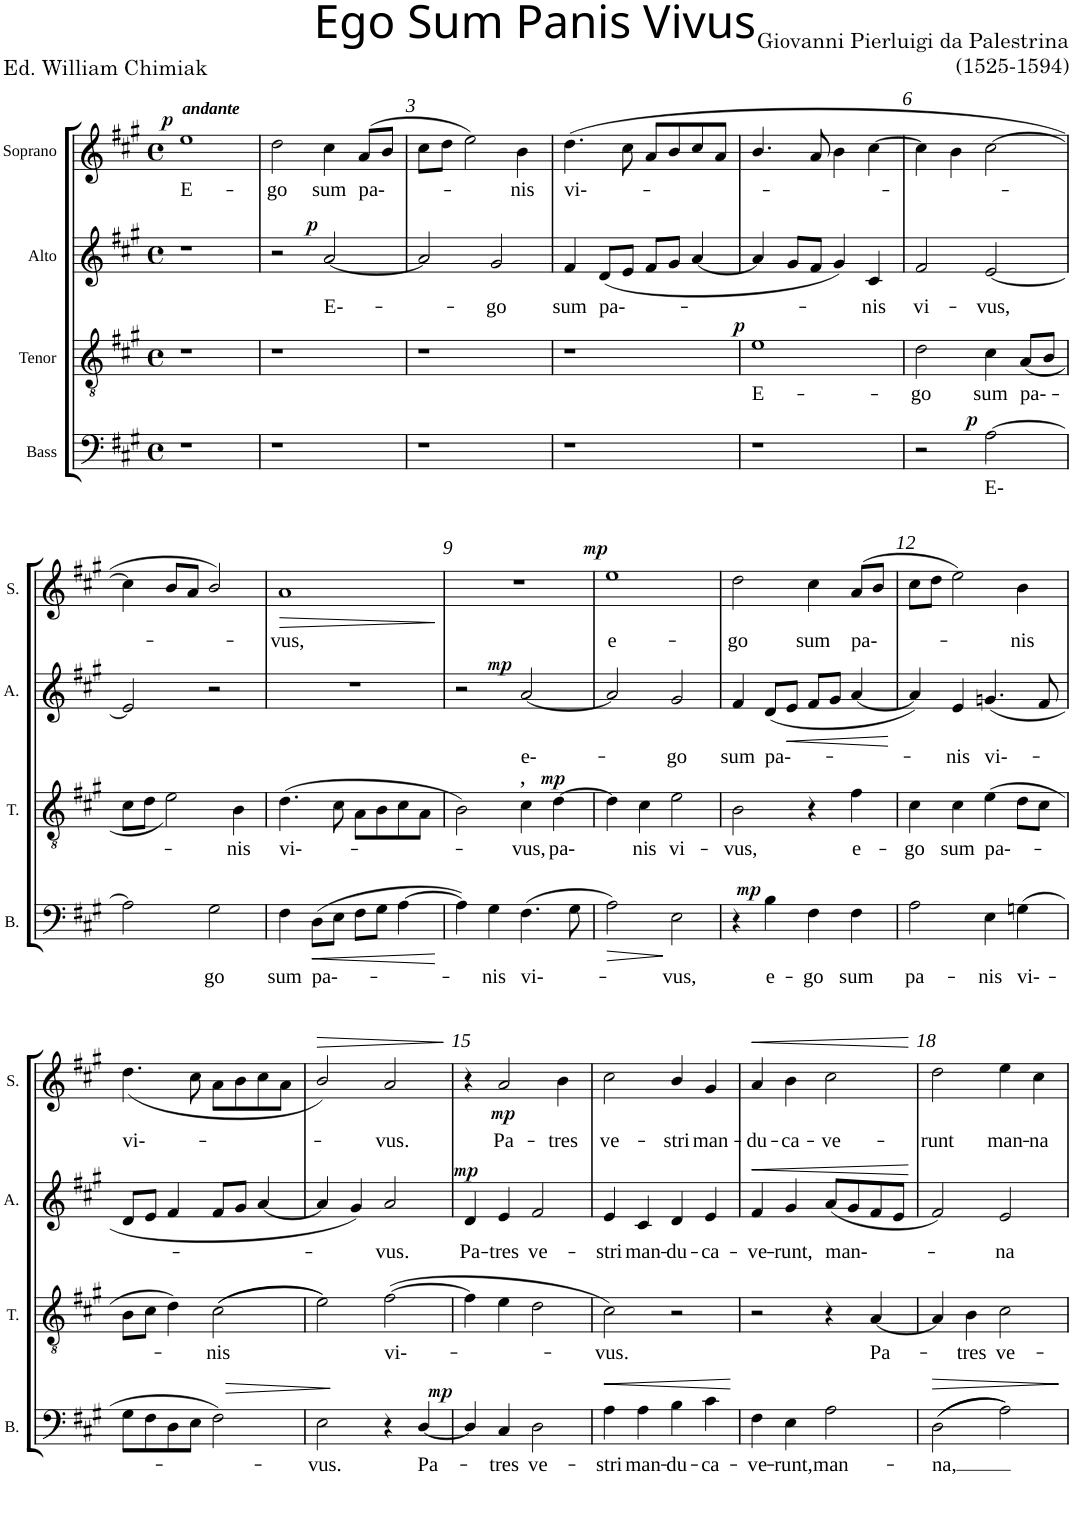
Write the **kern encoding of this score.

**kern	**text	**dynam	**kern	**text	**dynam	**kern	**text	**dynam	**kern	**text	**dynam
*part4	*part4	*part4	*part3	*part3	*part3	*part2	*part2	*part2	*part1	*part1	*part1
*staff4	*staff4	*staff4	*staff3	*staff3	*staff3	*staff2	*staff2	*staff2	*staff1	*staff1	*staff1
*I"Bass	*	*	*I"Tenor	*	*	*I"Alto	*	*	*I"Soprano	*	*
*I'B.	*	*	*I'T.	*	*	*I'A.	*	*	*I'S.	*	*
*clefF4	*	*	*clefGv2	*	*	*clefG2	*	*	*clefG2	*	*
*k[f#c#g#]	*	*	*k[f#c#g#]	*	*	*k[f#c#g#]	*	*	*k[f#c#g#]	*	*
*A:	*	*	*A:	*	*	*A:	*	*	*A:	*	*
*M4/4	*	*	*M4/4	*	*	*M4/4	*	*	*M4/4	*	*
*met(c)	*	*	*met(c)	*	*	*met(c)	*	*	*met(c)	*	*
=1	=1	=1	=1	=1	=1	=1	=1	=1	=1	=1	=1
!	!	!	!	!	!	!	!	!	!LO:TX:a:Bi:t=andante	!	!
!	!	!	!	!	!	!	!	!	!	!LO:LY:b	!LO:DY:a
1r	.	.	1r	.	.	1r	.	.	1ee	E-	p
=2	=2	=2	=2	=2	=2	=2	=2	=2	=2	=2	=2
!	!	!	!	!	!	!	!	!	!	!LO:LY:b	!
1r	.	.	1r	.	.	2r	.	.	2dd\	-go	.
!	!	!	!	!	!	!	!LO:LY:b	!LO:DY:a	!	!LO:LY:b	!
.	.	.	.	.	.	[2a/	E--	p	4cc#\	sum	.
!	!	!	!	!	!	!	!	!	!	!LO:LY:b	!
.	.	.	.	.	.	.	.	.	(>8a/L	pa--	.
.	.	.	.	.	.	.	.	.	8b/J	.	.
=3	=3	=3	=3	=3	=3	=3	=3	=3	=3	=3	=3
1r	.	.	1r	.	.	2a/]	.	.	8cc#\L	.	.
.	.	.	.	.	.	.	.	.	8dd\J	.	.
.	.	.	.	.	.	.	.	.	2ee\)	.	.
!	!	!	!	!	!	!	!LO:LY:b	!	!	!	!
.	.	.	.	.	.	2g#/	-go	.	.	.	.
!	!	!	!	!	!	!	!	!	!	!LO:LY:b	!
.	.	.	.	.	.	.	.	.	4b\	-nis	.
=4	=4	=4	=4	=4	=4	=4	=4	=4	=4	=4	=4
!	!	!	!	!	!	!	!LO:LY:b	!	!	!LO:LY:b	!
1r	.	.	1r	.	.	4f#/	sum	.	(>4.dd\	vi--	.
!	!	!	!	!	!	!	!LO:LY:b	!	!	!	!
.	.	.	.	.	.	(<8d/L	pa--	.	.	.	.
.	.	.	.	.	.	8e/J	.	.	8cc#\	.	.
.	.	.	.	.	.	8f#/L	.	.	8a/L	.	.
.	.	.	.	.	.	8g#/J	.	.	8b/	.	.
.	.	.	.	.	.	[4a/	.	.	8cc#/	.	.
.	.	.	.	.	.	.	.	.	8a/J	.	.
=5	=5	=5	=5	=5	=5	=5	=5	=5	=5	=5	=5
!	!	!	!	!LO:LY:b	!LO:DY:a	!	!	!	!	!	!
1r	.	.	1e	E-	p	4a/]	.	.	4.b/	.	.
.	.	.	.	.	.	8g#/L	.	.	.	.	.
.	.	.	.	.	.	8f#/J	.	.	8a/	.	.
.	.	.	.	.	.	4g#/)	.	.	4b\	.	.
!	!	!	!	!	!	!	!LO:LY:b	!	!	!	!
.	.	.	.	.	.	4c#/	-nis	.	[4cc#\	.	.
=6	=6	=6	=6	=6	=6	=6	=6	=6	=6	=6	=6
!	!	!	!	!LO:LY:b	!	!	!LO:LY:b	!	!	!	!
2r	.	.	2d\	-go	.	2f#/	vi-	.	4cc#\]	.	.
.	.	.	.	.	.	.	.	.	4b\	.	.
!	!LO:LY:b	!LO:DY:a	!	!LO:LY:b	!	!	!LO:LY:b	!	!	!	!
[2A\	E-	p	4c#\	sum	.	[2e/	-vus,	.	[2cc#\	.	.
!	!	!	!	!LO:LY:b	!	!	!	!	!	!	!
.	.	.	(<8A/L	pa--	.	.	.	.	.	.	.
.	.	.	8B/J	.	.	.	.	.	.	.	.
!!LO:LB:g=z
=7	=7	=7	=7	=7	=7	=7	=7	=7	=7	=7	=7
2A\]	.	.	8c#\L	.	.	2e/]	.	.	4cc#\]	.	.
.	.	.	8d\J	.	.	.	.	.	.	.	.
.	.	.	2e\)	.	.	.	.	.	8b/L	.	.
.	.	.	.	.	.	.	.	.	8a/J	.	.
!	!LO:LY:b	!	!	!	!	!	!	!	!	!	!
2G#\	go	.	.	.	.	2r	.	.	2b/)	.	.
!	!	!	!	!LO:LY:b	!	!	!	!	!	!	!
.	.	.	4B\	-nis	.	.	.	.	.	.	.
=8	=8	=8	=8	=8	=8	=8	=8	=8	=8	=8	=8
!	!LO:LY:b	!	!	!LO:LY:b	!	!	!	!	!	!LO:LY:b	!LO:HP:b
4F#\	sum	.	(>4.d\	vi--	.	1r	.	.	1a	-vus,	>
!	!LO:LY:b	!LO:HP:b	!	!	!	!	!	!	!	!	!
(>8D\L	pa--	<	.	.	.	.	.	.	.	.	.
8E\J	.	.	8c#\	.	.	.	.	.	.	.	.
8F#\L	.	.	8A\L	.	.	.	.	.	.	.	.
8G#\J	.	.	8B\	.	.	.	.	.	.	.	.
[4A\	.	.	8c#\	.	.	.	.	.	.	.	.
.	.	.	8A\J	.	.	.	.	.	.	.	.
.	.	[	.	.	.	.	.	.	.	.	]
=9	=9	=9	=9	=9	=9	=9	=9	=9	=9	=9	=9
4A\])	.	.	2B\)	.	.	2r	.	.	1r	.	.
!	!LO:LY:b	!	!	!	!	!	!	!	!	!	!
4G#\	-nis	.	.	.	.	.	.	.	.	.	.
!	!	!	!LO:TX:a:t=,	!	!	!	!	!	!	!	!
!	!LO:LY:b	!	!	!LO:LY:b	!	!	!LO:LY:b	!LO:DY:b	!	!	!
(>4.F#\	vi--	.	4c#\	-vus,	.	[2a/	e--	mp	.	.	.
!	!	!	!	!LO:LY:b	!LO:DY:a	!	!	!	!	!	!
.	.	.	[4d\	pa-	mp	.	.	.	.	.	.
8G#\	.	.	.	.	.	.	.	.	.	.	.
=10	=10	=10	=10	=10	=10	=10	=10	=10	=10	=10	=10
!	!	!LO:HP:b	!	!	!	!	!	!	!	!LO:LY:b	!LO:DY:a
2A\)	.	>	4d\]	.	.	2a/]	.	.	1ee	e-	mp
!	!	!	!	!LO:LY:b	!	!	!	!	!	!	!
.	.	.	4c#\	nis	.	.	.	.	.	.	.
!	!LO:LY:b	!	!	!LO:LY:b	!	!	!LO:LY:b	!	!	!	!
2E\	-vus,	]	2e\	vi-	.	2g#/	-go	.	.	.	.
=11	=11	=11	=11	=11	=11	=11	=11	=11	=11	=11	=11
!	!	!	!	!LO:LY:b	!	!	!LO:LY:b	!	!	!LO:LY:b	!
4r	.	.	2B\	-vus,	.	4f#/	sum	.	2dd\	-go	.
!	!LO:LY:b	!LO:DY:a	!	!	!	!	!LO:LY:b	!	!	!	!
4B\	e-	mp	.	.	.	(<8d/L	pa--	.	.	.	.
!	!	!	!	!	!	!	!	!LO:HP:b	!	!	!
.	.	.	.	.	.	8e/J	.	<	.	.	.
!	!LO:LY:b	!	!	!	!	!	!	!	!	!LO:LY:b	!
4F#\	-go	.	4r	.	.	8f#/L	.	.	4cc#\	sum	.
.	.	.	.	.	.	8g#/J	.	.	.	.	.
!	!LO:LY:b	!	!	!LO:LY:b	!	!	!	!	!	!LO:LY:b	!
4F#\	sum	.	4f#\	e-	.	[4a/	.	.	(>8a/L	pa--	.
.	.	.	.	.	.	.	.	.	8b/J	.	.
.	.	.	.	.	.	.	.	[	.	.	.
=12	=12	=12	=12	=12	=12	=12	=12	=12	=12	=12	=12
!	!LO:LY:b	!	!	!LO:LY:b	!	!	!	!	!	!	!
2A\	pa-	.	4c#\	-go	.	4a/])	.	.	8cc#\L	.	.
.	.	.	.	.	.	.	.	.	8dd\J	.	.
!	!	!	!	!LO:LY:b	!	!	!LO:LY:b	!	!	!	!
.	.	.	4c#\	sum	.	4e/	-nis	.	2ee\)	.	.
!	!LO:LY:b	!	!	!LO:LY:b	!	!	!LO:LY:b	!	!	!	!
4E\	-nis	.	(>4e\	pa--	.	(<4.gn/	vi--	.	.	.	.
!	!LO:LY:b	!	!	!	!	!	!	!	!	!LO:LY:b	!
(>4Gn\	vi--	.	8d\L	.	.	.	.	.	4b\	-nis	.
.	.	.	8c#\J	.	.	8f#/	.	.	.	.	.
!!LO:LB:g=z
=13	=13	=13	=13	=13	=13	=13	=13	=13	=13	=13	=13
!	!	!	!	!	!	!	!	!	!	!LO:LY:b	!
8G#\L	.	.	8B\L	.	.	8d/L	.	.	(<4.dd\	vi--	.
8F#\	.	.	8c#\J	.	.	8e/J	.	.	.	.	.
8D\	.	.	4d\)	.	.	4f#/	.	.	.	.	.
8E\J	.	.	.	.	.	.	.	.	8cc#\	.	.
!	!	!LO:HP:b	!	!LO:LY:b	!	!	!	!	!	!	!
2F#\)	.	>	(>(>2c#\	-nis	.	8f#/L	.	.	8a\L	.	.
.	.	.	.	.	.	8g#/J	.	.	8b\	.	.
.	.	.	.	.	.	[4a/	.	.	8cc#\	.	.
.	.	.	.	.	.	.	.	.	8a\J	.	.
=14	=14	=14	=14	=14	=14	=14	=14	=14	=14	=14	=14
!	!LO:LY:b	!	!	!	!	!	!	!	!	!	!LO:HP:b
2E\	-vus.	.	2e\))	.	.	4a/]	.	.	2b/)	.	>
.	.	.	.	.	.	4g#/)	.	.	.	.	.
!	!	!	!	!LO:LY:b	!	!	!LO:LY:b	!	!	!LO:LY:b	!
4r	.	]	(>[2f#\	vi--	.	2a/	-vus.	.	2a/	-vus.	.
!	!LO:LY:b	!LO:DY:a	!	!	!	!	!	!	!	!	!
[4D/	Pa-	mp	.	.	.	.	.	.	.	.	.
.	.	.	.	.	.	.	.	.	.	.	]
=15	=15	=15	=15	=15	=15	=15	=15	=15	=15	=15	=15
!	!	!	!	!	!	!	!LO:LY:b	!LO:DY:a	!	!	!
4D/]	.	.	4f#\]	.	.	4d/	Pa-	mp	4r	.	.
!	!LO:LY:b	!	!	!	!	!	!LO:LY:b	!	!	!LO:LY:b	!LO:DY:b
4C#/	-tres	.	4e\	.	.	4e/	-tres	.	2a/	Pa-	mp
!	!LO:LY:b	!	!	!	!	!	!LO:LY:b	!	!	!	!
2D\	ve-	.	2d\	.	.	2f#/	ve-	.	.	.	.
!	!	!	!	!	!	!	!	!	!	!LO:LY:b	!
.	.	.	.	.	.	.	.	.	4b\	-tres	.
=16	=16	=16	=16	=16	=16	=16	=16	=16	=16	=16	=16
!	!LO:LY:b	!LO:HP:b	!	!LO:LY:b	!	!	!LO:LY:b	!	!	!LO:LY:b	!
4A\	-stri	<	2c#\)	-vus.	.	4e/	-stri	.	2cc#\	ve-	.
!	!LO:LY:b	!	!	!	!	!	!LO:LY:b	!	!	!	!
4A\	man-	.	.	.	.	4c#/	man-	.	.	.	.
!	!LO:LY:b	!	!	!	!	!	!LO:LY:b	!	!	!LO:LY:b	!
4B\	-du-	.	2r	.	.	4d/	-du-	.	4b/	-stri	.
!	!LO:LY:b	!	!	!	!	!	!LO:LY:b	!	!	!LO:LY:b	!
4c#\	-ca-	.	.	.	.	4e/	-ca-	.	4g#/	man-	.
.	.	[	.	.	.	.	.	.	.	.	.
=17	=17	=17	=17	=17	=17	=17	=17	=17	=17	=17	=17
!	!LO:LY:b	!	!	!	!	!	!LO:LY:b	!LO:HP:b	!	!LO:LY:b	!LO:HP:b
4F#\	-ve-	.	2r	.	.	4f#/	-ve-	<	4a/	-du-	<
!	!LO:LY:b	!	!	!	!	!	!LO:LY:b	!	!	!LO:LY:b	!
4E\	-runt,	.	.	.	.	4g#/	-runt,	.	4b\	-ca-	.
!	!LO:LY:b	!	!	!	!	!	!LO:LY:b	!	!	!LO:LY:b	!
2A\	man-	.	4r	.	.	(<8a/L	man--	.	2cc#\	-ve-	.
.	.	.	.	.	.	8g#/	.	.	.	.	.
!	!	!	!	!LO:LY:b	!	!	!	!	!	!	!
.	.	.	[4A/	Pa-	.	8f#/	.	.	.	.	.
.	.	.	.	.	.	8e/J	.	.	.	.	.
.	.	.	.	.	.	.	.	[	.	.	[
=18	=18	=18	=18	=18	=18	=18	=18	=18	=18	=18	=18
!	!LO:LY:b	!LO:HP:b	!	!	!	!	!	!	!	!LO:LY:b	!
(>(>2D\	-na,	>	4A/]	.	.	2f#/)	.	.	2dd\	-runt	.
!	!	!	!	!LO:LY:b	!	!	!	!	!	!	!
.	.	.	4B\	-tres	.	.	.	.	.	.	.
!	!	!	!	!LO:LY:b	!	!	!LO:LY:b	!	!	!LO:LY:b	!
2A\))	.	.	2c#\	ve-	.	2e/	-na	.	4ee\	man-	.
!	!	!	!	!	!	!	!	!	!	!LO:LY:b	!
.	.	.	.	.	.	.	.	.	4cc#\	-na	.
.	.	]	.	.	.	.	.	.	.	.	.
=	=	=	=	=	=	=	=	=	=	=	=
*-	*-	*-	*-	*-	*-	*-	*-	*-	*-	*-	*-
